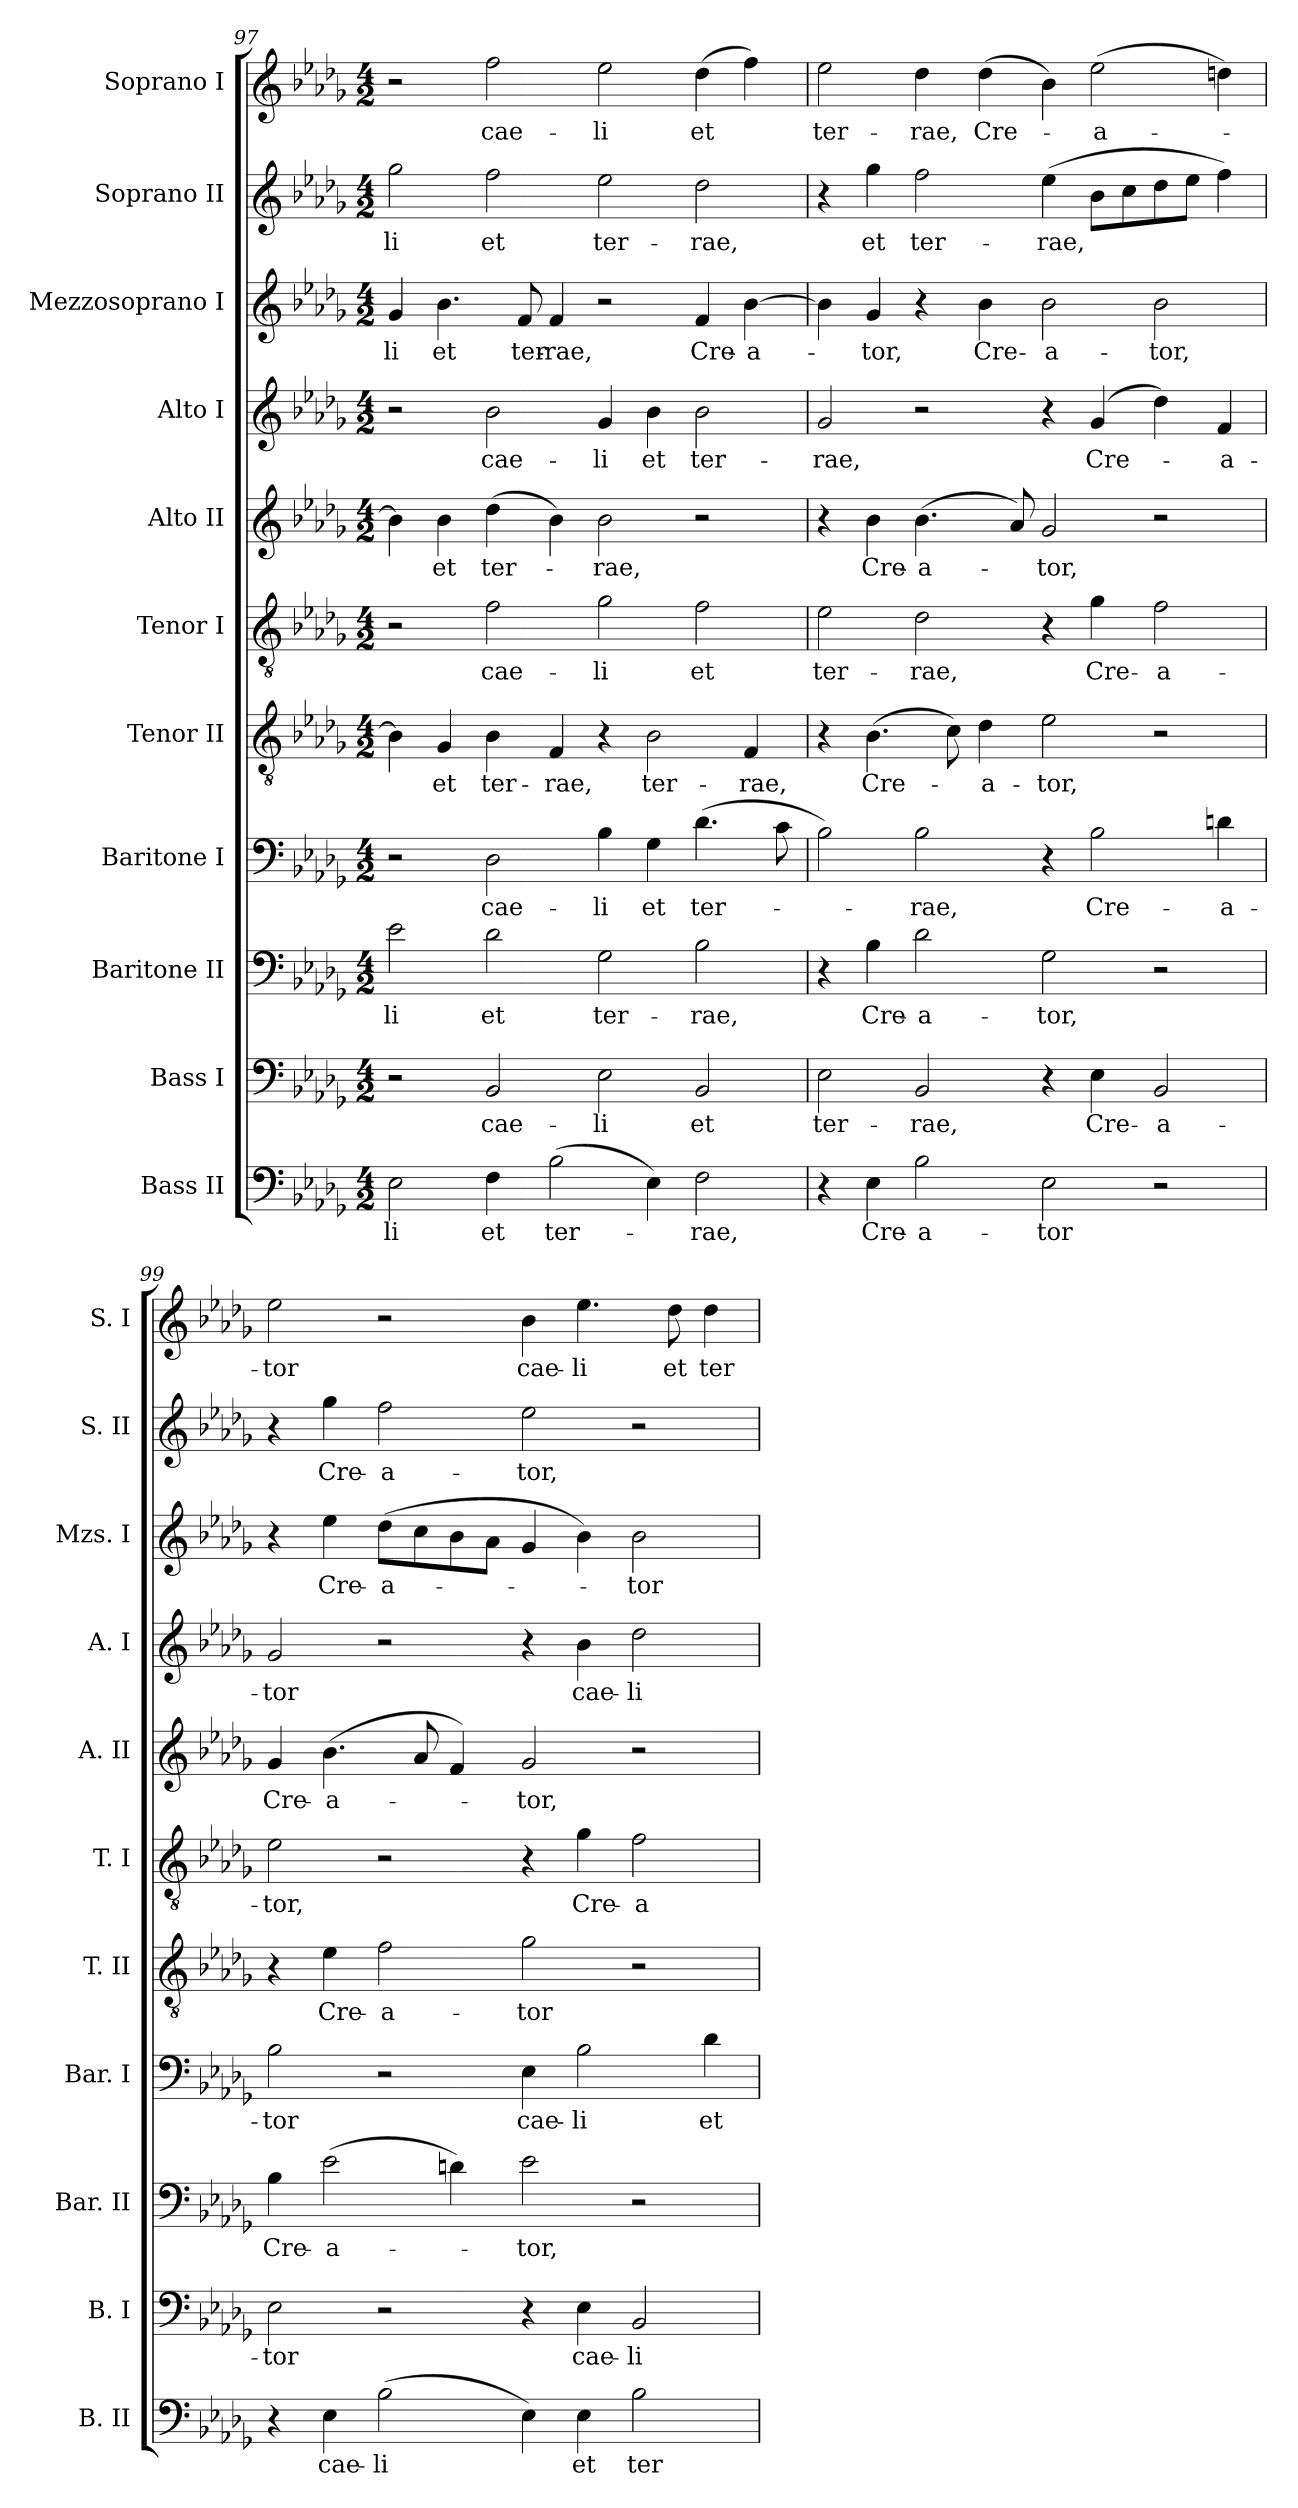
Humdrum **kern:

**kern	**text	**kern	**text	**kern	**text	**kern	**text	**kern	**text	**kern	**text	**kern	**text	**kern	**text	**kern	**text	**kern	**text	**kern	**text
*part11	*part11	*part10	*part10	*part9	*part9	*part8	*part8	*part7	*part7	*part6	*part6	*part5	*part5	*part4	*part4	*part3	*part3	*part2	*part2	*part1	*part1
*staff11	*staff11	*staff10	*staff10	*staff9	*staff9	*staff8	*staff8	*staff7	*staff7	*staff6	*staff6	*staff5	*staff5	*staff4	*staff4	*staff3	*staff3	*staff2	*staff2	*staff1	*staff1
*I"Bass II	*	*I"Bass I	*	*I"Baritone II	*	*I"Baritone I	*	*I"Tenor II	*	*I"Tenor I	*	*I"Alto II	*	*I"Alto I	*	*I"Mezzosoprano I	*	*I"Soprano II	*	*I"Soprano I	*
*I'B. II	*	*I'B. I	*	*I'Bar. II	*	*I'Bar. I	*	*I'T. II	*	*I'T. I	*	*I'A. II	*	*I'A. I	*	*I'Mzs. I	*	*I'S. II	*	*I'S. I	*
!!LO:PB:g=z
*clefF4	*	*clefF4	*	*clefF4	*	*clefF4	*	*clefGv2	*	*clefGv2	*	*clefG2	*	*clefG2	*	*clefG2	*	*clefG2	*	*clefG2	*
*k[b-e-a-d-g-]	*	*k[b-e-a-d-g-]	*	*k[b-e-a-d-g-]	*	*k[b-e-a-d-g-]	*	*k[b-e-a-d-g-]	*	*k[b-e-a-d-g-]	*	*k[b-e-a-d-g-]	*	*k[b-e-a-d-g-]	*	*k[b-e-a-d-g-]	*	*k[b-e-a-d-g-]	*	*k[b-e-a-d-g-]	*
*D-:	*	*D-:	*	*D-:	*	*D-:	*	*D-:	*	*D-:	*	*D-:	*	*D-:	*	*D-:	*	*D-:	*	*D-:	*
*M4/2	*	*M4/2	*	*M4/2	*	*M4/2	*	*M4/2	*	*M4/2	*	*M4/2	*	*M4/2	*	*M4/2	*	*M4/2	*	*M4/2	*
=97	=97	=97	=97	=97	=97	=97	=97	=97	=97	=97	=97	=97	=97	=97	=97	=97	=97	=97	=97	=97	=97
2E-\	-li	2r	.	2e-\	-li	2r	.	4B-\]	.	2r	.	4b-\]	.	2r	.	4g-/	-li	2gg-\	-li	2r	.
.	.	.	.	.	.	.	.	4G-/	et	.	.	4b-\	et	.	.	4.b-\	et	.	.	.	.
4F\	et	2BB-/	cae-	2d-\	et	2D-\	cae-	4B-\	ter-	2f\	cae-	(4dd-\	ter-	2b-\	cae-	.	.	2ff\	et	2ff\	cae-
.	.	.	.	.	.	.	.	.	.	.	.	.	.	.	.	8f/	ter-	.	.	.	.
(2B-\	ter-	.	.	.	.	.	.	4F/	-rae,	.	.	4b-\)	.	.	.	4f/	-rae,	.	.	.	.
.	.	2E-\	-li	2G-\	ter-	4B-\	-li	4r	.	2g-\	-li	2b-\	-rae,	4g-/	-li	2r	.	2ee-\	ter-	2ee-\	-li
4E-\)	.	.	.	.	.	4G-\	et	2B-\	ter-	.	.	.	.	4b-\	et	.	.	.	.	.	.
2F\	-rae,	2BB-/	et	2B-\	-rae,	(4.d-\	ter-	.	.	2f\	et	2r	.	2b-\	ter-	4f/	Cre-	2dd-\	-rae,	(4dd-\	et
.	.	.	.	.	.	.	.	4F/	-rae,	.	.	.	.	.	.	[4b-\	-a-	.	.	4ff\)	.
.	.	.	.	.	.	8c\	.	.	.	.	.	.	.	.	.	.	.	.	.	.	.
=98	=98	=98	=98	=98	=98	=98	=98	=98	=98	=98	=98	=98	=98	=98	=98	=98	=98	=98	=98	=98	=98
4r	.	2E-\	ter-	4r	.	2B-\)	.	4r	.	2e-\	ter-	4r	.	2g-/	-rae,	4b-\]	.	4r	.	2ee-\	ter-
4E-\	Cre-	.	.	4B-\	Cre-	.	.	(4.B-\	Cre-	.	.	4b-\	Cre-	.	.	4g-/	-tor,	4gg-\	et	.	.
2B-\	-a-	2BB-/	-rae,	2d-\	-a-	2B-\	-rae,	.	.	2d-\	-rae,	(4.b-\	-a-	2r	.	4r	.	2ff\	ter-	4dd-\	-rae,
.	.	.	.	.	.	.	.	8c\)	.	.	.	.	.	.	.	.	.	.	.	.	.
.	.	.	.	.	.	.	.	4d-\	-a-	.	.	.	.	.	.	4b-\	Cre-	.	.	(4dd-\	Cre-
.	.	.	.	.	.	.	.	.	.	.	.	8a-/)	.	.	.	.	.	.	.	.	.
2E-\	-tor	4r	.	2G-\	-tor,	4r	.	2e-\	-tor,	4r	.	2g-/	-tor,	4r	.	2b-\	-a-	(4ee-\	-rae,	4b-\)	.
.	.	4E-\	Cre-	.	.	2B-\	Cre-	.	.	4g-\	Cre-	.	.	(4g-/	Cre-	.	.	8b-\L	.	(2ee-\	-a-
.	.	.	.	.	.	.	.	.	.	.	.	.	.	.	.	.	.	8cc\	.	.	.
2r	.	2BB-/	-a-	2r	.	.	.	2r	.	2f\	-a-	2r	.	4dd-\)	.	2b-\	-tor,	8dd-\	.	.	.
.	.	.	.	.	.	.	.	.	.	.	.	.	.	.	.	.	.	8ee-\J	.	.	.
.	.	.	.	.	.	4dn\	-a-	.	.	.	.	.	.	4f/	-a-	.	.	4ff\)	.	4ddn\)	.
!!LO:PB:g=z
=99	=99	=99	=99	=99	=99	=99	=99	=99	=99	=99	=99	=99	=99	=99	=99	=99	=99	=99	=99	=99	=99
4r	.	2E-\	-tor	4B-\	Cre-	2B-\	-tor	4r	.	2e-\	-tor,	4g-/	Cre-	2g-/	-tor	4r	.	4r	.	2ee-\	-tor
4E-\	cae-	.	.	(2e-\	-a-	.	.	4e-\	Cre-	.	.	(4.b-\	-a-	.	.	4ee-\	Cre-	4gg-\	Cre-	.	.
(2B-\	-li	2r	.	.	.	2r	.	2f\	-a-	2r	.	.	.	2r	.	(8dd-\L	-a-	2ff\	-a-	2r	.
.	.	.	.	.	.	.	.	.	.	.	.	8a-/	.	.	.	8cc\	.	.	.	.	.
.	.	.	.	4dn\)	.	.	.	.	.	.	.	4f/)	.	.	.	8b-\	.	.	.	.	.
.	.	.	.	.	.	.	.	.	.	.	.	.	.	.	.	8a-\J	.	.	.	.	.
4E-\)	.	4r	.	2e-\	-tor,	4E-\	cae-	2g-\	-tor	4r	.	2g-/	-tor,	4r	.	4g-/	.	2ee-\	-tor,	4b-\	cae-
4E-\	et	4E-\	cae-	.	.	2B-\	-li	.	.	4g-\	Cre-	.	.	4b-\	cae-	4b-\)	.	.	.	4.ee-\	-li
2B-\	ter-	2BB-/	-li	2r	.	.	.	2r	.	2f\	-a-	2r	.	2dd-\	-li	2b-\	-tor	2r	.	.	.
.	.	.	.	.	.	.	.	.	.	.	.	.	.	.	.	.	.	.	.	8dd-\	et
.	.	.	.	.	.	4d-\	et	.	.	.	.	.	.	.	.	.	.	.	.	4dd-\	ter-
=	=	=	=	=	=	=	=	=	=	=	=	=	=	=	=	=	=	=	=	=	=
*-	*-	*-	*-	*-	*-	*-	*-	*-	*-	*-	*-	*-	*-	*-	*-	*-	*-	*-	*-	*-	*-
